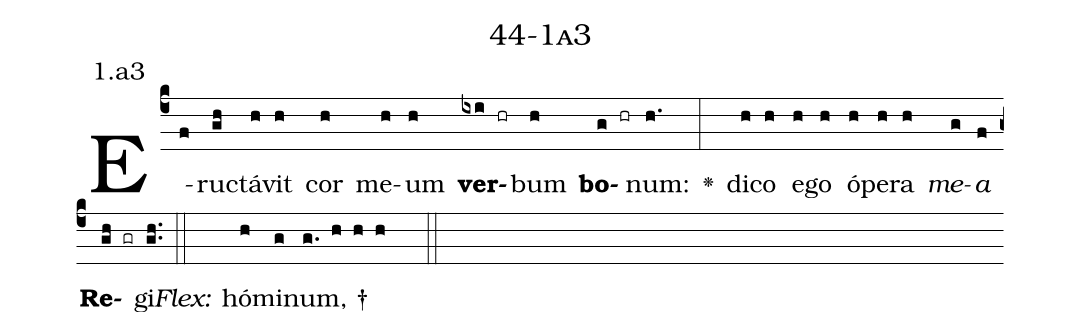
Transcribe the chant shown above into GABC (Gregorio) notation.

name: 44-1a3;
annotation: 1.a3;
%%
(c4)E(f)ruc(gh)tá(h)vit(h) cor(h) me(h)um(h) <b>ver</b>(ixi hr)bum(h) <b>bo</b>(g hr)num:(h.) <v>\greheightstar</v>(:) di(h)co(h) e(h)go(h) ó(h)pe(h)ra(h) <i>me</i>(g)<i>a</i>(f) <b>Re</b>(gh gr)gi.(gh..) (::)
<i>Flex:</i>()  hó(h)mi(g)num, †(g. h h h  ::)

%E(h) u(h) o(g) u(f) a(gh) e.(gh..) (::)
